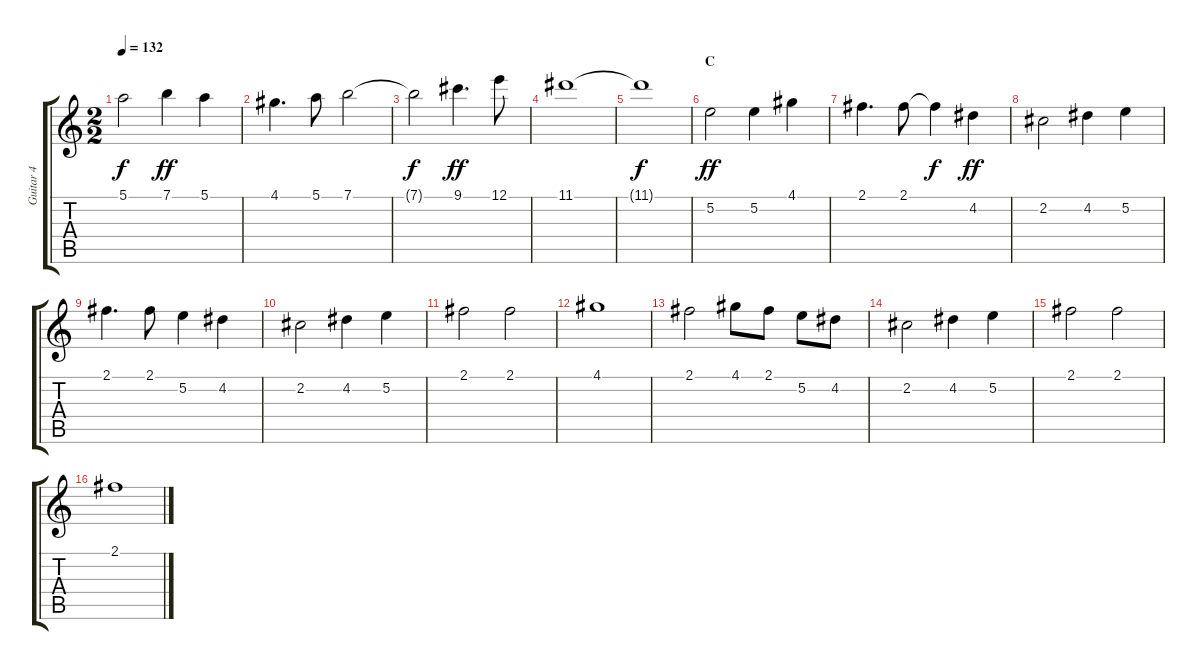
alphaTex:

\track ("Guitar 4" "Guitar 4") {instrument distortionguitar}
\staff {score tabs}
\tuning (E4 B3 G3 D3 A2 E2) {hide}
\ts (2 2)
\tempo 132
\clef g2
\ks c
5.1{t}.2{dy f} 7.1.4{dy ff} 5.1.4 |
4.1.4{d} 5.1.8 7.1.2 |
7.1{t}.2{dy f} 9.1.4{d dy ff} 12.1.8 |
11.1.1 |
11.1{t}.1{dy f} |
\section ("" "C")
5.2.2{dy ff} 5.2.4 4.1.4 |
2.1.4{d} 2.1.8 2.1{t}.4{dy f} 4.2.4{dy ff} |
2.2.2 4.2.4 5.2.4 |
2.1.4{d} 2.1.8 5.2.4 4.2.4 |
2.2.2 4.2.4 5.2.4 |
2.1.2 2.1.2 |
4.1.1 |
2.1.2 4.1.8 2.1.8 5.2.8 4.2.8 |
2.2.2 4.2.4 5.2.4 |
2.1.2 2.1.2 |
2.1.1
